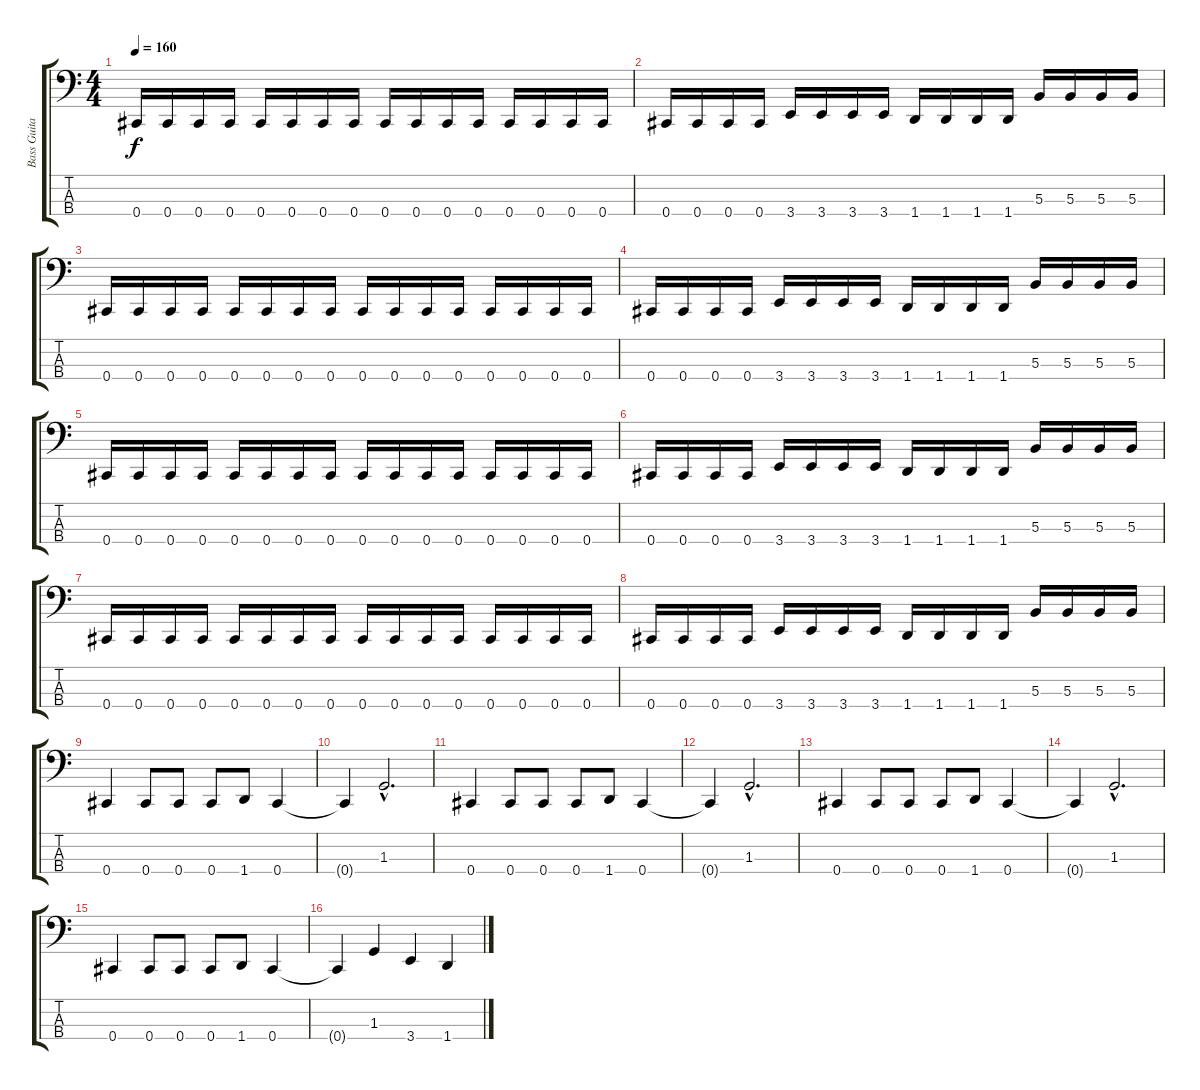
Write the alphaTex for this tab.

\track ("Bass Guitar" "Bass Guita") {instrument electricbasspick}
\staff {score tabs}
\tuning (E2 B1 Gb1 Db1) {hide}
\ts (4 4)
\tempo 160
\clef f4
\ks c
0.4.16{dy f} 0.4.16 0.4.16 0.4.16 0.4.16 0.4.16 0.4.16 0.4.16 0.4.16 0.4.16 0.4.16 0.4.16 0.4.16 0.4.16 0.4.16 0.4.16 |
0.4.16 0.4.16 0.4.16 0.4.16 3.4.16 3.4.16 3.4.16 3.4.16 1.4.16 1.4.16 1.4.16 1.4.16 5.3.16 5.3.16 5.3.16 5.3.16 |
0.4.16 0.4.16 0.4.16 0.4.16 0.4.16 0.4.16 0.4.16 0.4.16 0.4.16 0.4.16 0.4.16 0.4.16 0.4.16 0.4.16 0.4.16 0.4.16 |
0.4.16 0.4.16 0.4.16 0.4.16 3.4.16 3.4.16 3.4.16 3.4.16 1.4.16 1.4.16 1.4.16 1.4.16 5.3.16 5.3.16 5.3.16 5.3.16 |
0.4.16 0.4.16 0.4.16 0.4.16 0.4.16 0.4.16 0.4.16 0.4.16 0.4.16 0.4.16 0.4.16 0.4.16 0.4.16 0.4.16 0.4.16 0.4.16 |
0.4.16 0.4.16 0.4.16 0.4.16 3.4.16 3.4.16 3.4.16 3.4.16 1.4.16 1.4.16 1.4.16 1.4.16 5.3.16 5.3.16 5.3.16 5.3.16 |
0.4.16 0.4.16 0.4.16 0.4.16 0.4.16 0.4.16 0.4.16 0.4.16 0.4.16 0.4.16 0.4.16 0.4.16 0.4.16 0.4.16 0.4.16 0.4.16 |
0.4.16 0.4.16 0.4.16 0.4.16 3.4.16 3.4.16 3.4.16 3.4.16 1.4.16 1.4.16 1.4.16 1.4.16 5.3.16 5.3.16 5.3.16 5.3.16 |
0.4.4 0.4.8 0.4.8 0.4.8 1.4.8 0.4.4 |
0.4{t}.4 1.3{hac}.2{d} |
0.4.4 0.4.8 0.4.8 0.4.8 1.4.8 0.4.4 |
0.4{t}.4 1.3{hac}.2{d} |
0.4.4 0.4.8 0.4.8 0.4.8 1.4.8 0.4.4 |
0.4{t}.4 1.3{hac}.2{d} |
0.4.4 0.4.8 0.4.8 0.4.8 1.4.8 0.4.4 |
0.4{t}.4 1.3.4 3.4.4 1.4.4
